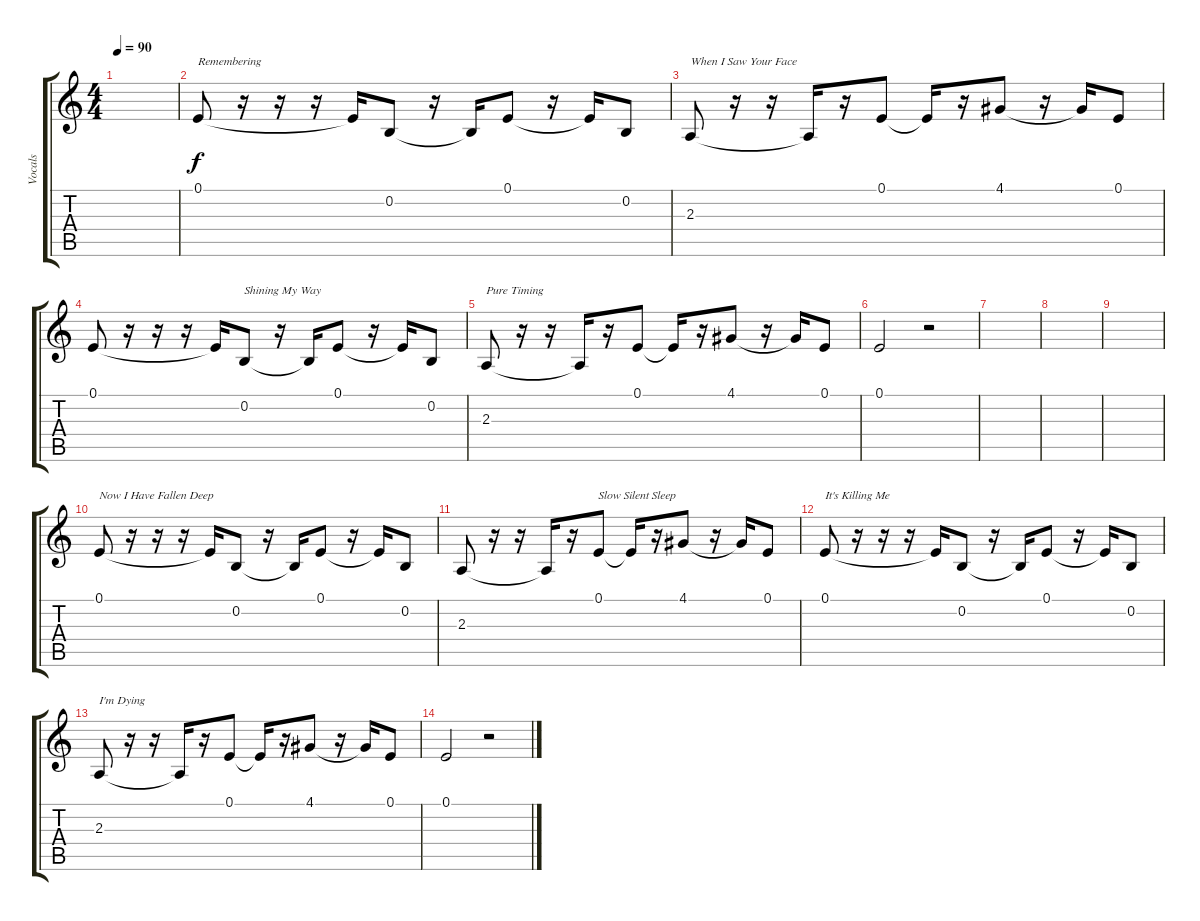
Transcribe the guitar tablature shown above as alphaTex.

\track ("Vocals" "Vocals") {instrument synthbrass1}
\staff {score tabs}
\tuning (E4 B3 G3 D3 A2 E2) {hide}
\ts (4 4)
\tempo 90
\clef g2
\ks c
|
0.1.8{txt "Remembering"} r.16 r.16 r.16 0.1{t}.16 0.2.8 r.16 0.2{t}.16 0.1.8 r.16 0.1{t}.16 0.2.8 |
2.3.8{txt "When I Saw Your Face"} r.16 r.16 2.3{t}.16 r.16 0.1.8 0.1{t}.16 r.16 4.1.8 r.16 4.1{t}.16 0.1.8 |
0.1.8 r.16 r.16 r.16 0.1{t}.16 0.2.8{txt "Shining My Way "} r.16 0.2{t}.16 0.1.8 r.16 0.1{t}.16 0.2.8 |
2.3.8{txt "Pure Timing"} r.16 r.16 2.3{t}.16 r.16 0.1.8 0.1{t}.16 r.16 4.1.8 r.16 4.1{t}.16 0.1.8 |
0.1.2 r.2 |
|
|
|
0.1.8{txt "Now I Have Fallen Deep"} r.16 r.16 r.16 0.1{t}.16 0.2.8 r.16 0.2{t}.16 0.1.8 r.16 0.1{t}.16 0.2.8 |
2.3.8 r.16 r.16 2.3{t}.16 r.16 0.1.8{txt "Slow Silent Sleep"} 0.1{t}.16 r.16 4.1.8 r.16 4.1{t}.16 0.1.8 |
0.1.8{txt "It's Killing Me"} r.16 r.16 r.16 0.1{t}.16 0.2.8 r.16 0.2{t}.16 0.1.8 r.16 0.1{t}.16 0.2.8 |
2.3.8{txt "I'm Dying"} r.16 r.16 2.3{t}.16 r.16 0.1.8 0.1{t}.16 r.16 4.1.8 r.16 4.1{t}.16 0.1.8 |
0.1.2 r.2
